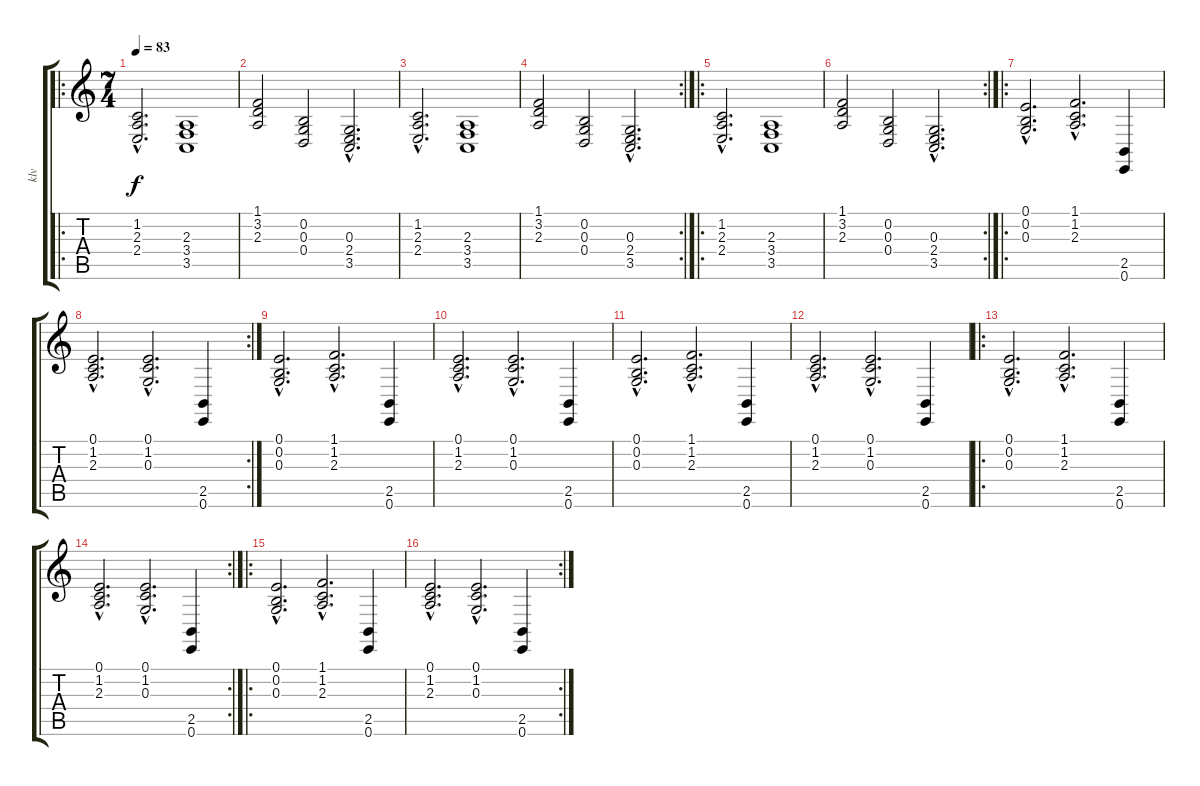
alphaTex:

\track ("klv" "klv") {instrument synthvoice}
\staff {score tabs}
\tuning (E4 B3 G3 D3 A2 E2) {hide}
\ro
\ts (7 4)
\tempo 83
\clef g2
\ks c
(1.2{hac} 2.3{hac} 2.4{hac}).2{d dy f} (2.3 3.4 3.5).1 |
(1.1 3.2 2.3).2 (0.2 0.3 0.4).2 (0.3{hac} 2.4{hac} 3.5{hac}).2{d} |
(1.2{hac} 2.3{hac} 2.4{hac}).2{d} (2.3 3.4 3.5).1 |
\rc 2
(1.1 3.2 2.3).2 (0.2 0.3 0.4).2 (0.3{hac} 2.4{hac} 3.5{hac}).2{d} |
\ro
(1.2{hac} 2.3{hac} 2.4{hac}).2{d} (2.3 3.4 3.5).1 |
\rc 2
(1.1 3.2 2.3).2 (0.2 0.3 0.4).2 (0.3{hac} 2.4{hac} 3.5{hac}).2{d} |
\ro
(0.1{hac} 0.2{hac} 0.3{hac}).2{d} (1.1{hac} 1.2{hac} 2.3{hac}).2{d} (2.5 0.6).4 |
\rc 2
(0.1{hac} 1.2{hac} 2.3{hac}).2{d} (0.1{hac} 1.2{hac} 0.3{hac}).2{d} (2.5 0.6).4 |
(0.1{hac} 0.2{hac} 0.3{hac}).2{d} (1.1{hac} 1.2{hac} 2.3{hac}).2{d} (2.5 0.6).4 |
(0.1{hac} 1.2{hac} 2.3{hac}).2{d} (0.1{hac} 1.2{hac} 0.3{hac}).2{d} (2.5 0.6).4 |
(0.1{hac} 0.2{hac} 0.3{hac}).2{d} (1.1{hac} 1.2{hac} 2.3{hac}).2{d} (2.5 0.6).4 |
(0.1{hac} 1.2{hac} 2.3{hac}).2{d} (0.1{hac} 1.2{hac} 0.3{hac}).2{d} (2.5 0.6).4 |
\ro
(0.1{hac} 0.2{hac} 0.3{hac}).2{d} (1.1{hac} 1.2{hac} 2.3{hac}).2{d} (2.5 0.6).4 |
\rc 2
(0.1{hac} 1.2{hac} 2.3{hac}).2{d} (0.1{hac} 1.2{hac} 0.3{hac}).2{d} (2.5 0.6).4 |
\ro
(0.1{hac} 0.2{hac} 0.3{hac}).2{d} (1.1{hac} 1.2{hac} 2.3{hac}).2{d} (2.5 0.6).4 |
\rc 2
(0.1{hac} 1.2{hac} 2.3{hac}).2{d} (0.1{hac} 1.2{hac} 0.3{hac}).2{d} (2.5 0.6).4
